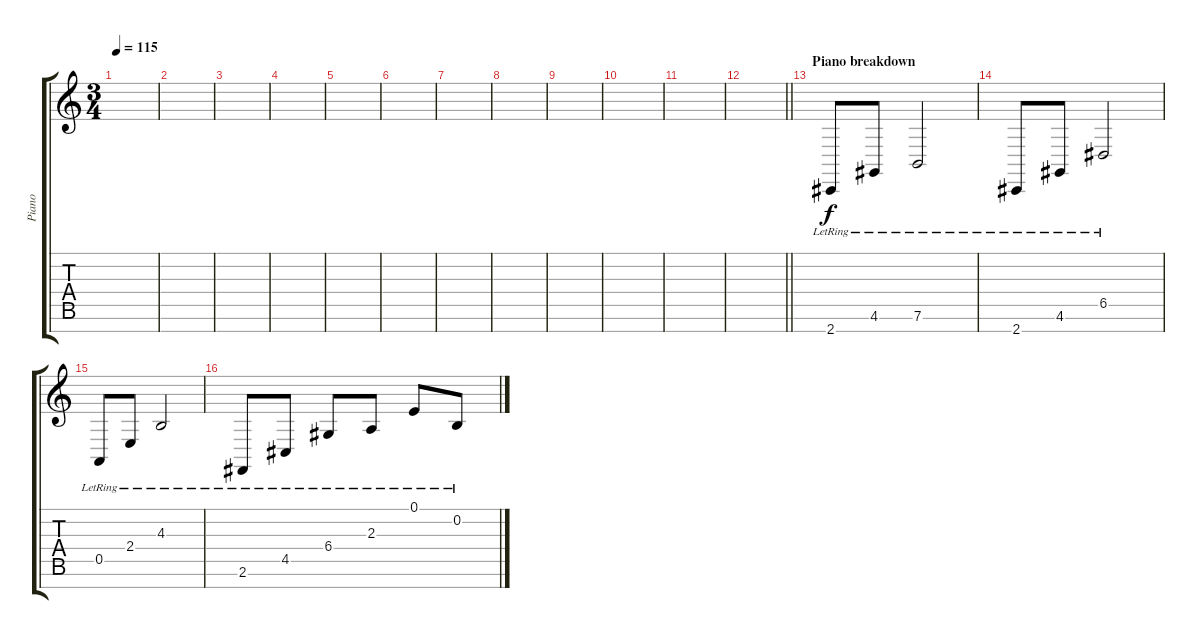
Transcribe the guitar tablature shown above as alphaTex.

\track ("Piano" "Piano") {instrument acousticgrandpiano}
\staff {score tabs}
\tuning (E4 B3 G3 D3 A2 E2 B1) {hide}
\ts (3 4)
\tempo 115
\clef g2
\ks c
|
|
|
|
|
|
|
|
|
|
|
\barLineRight lightlight
|
\section ("" "Piano breakdown")
2.7{lr}.8 4.6{lr}.8 7.6{lr}.2 |
2.7{lr}.8 4.6{lr}.8 6.5{lr}.2 |
0.5{lr}.8 2.4{lr}.8 4.3{lr}.2 |
2.6{lr}.8 4.5{lr}.8 6.4{lr}.8 2.3{lr}.8 0.1{lr}.8 0.2{lr}.8
